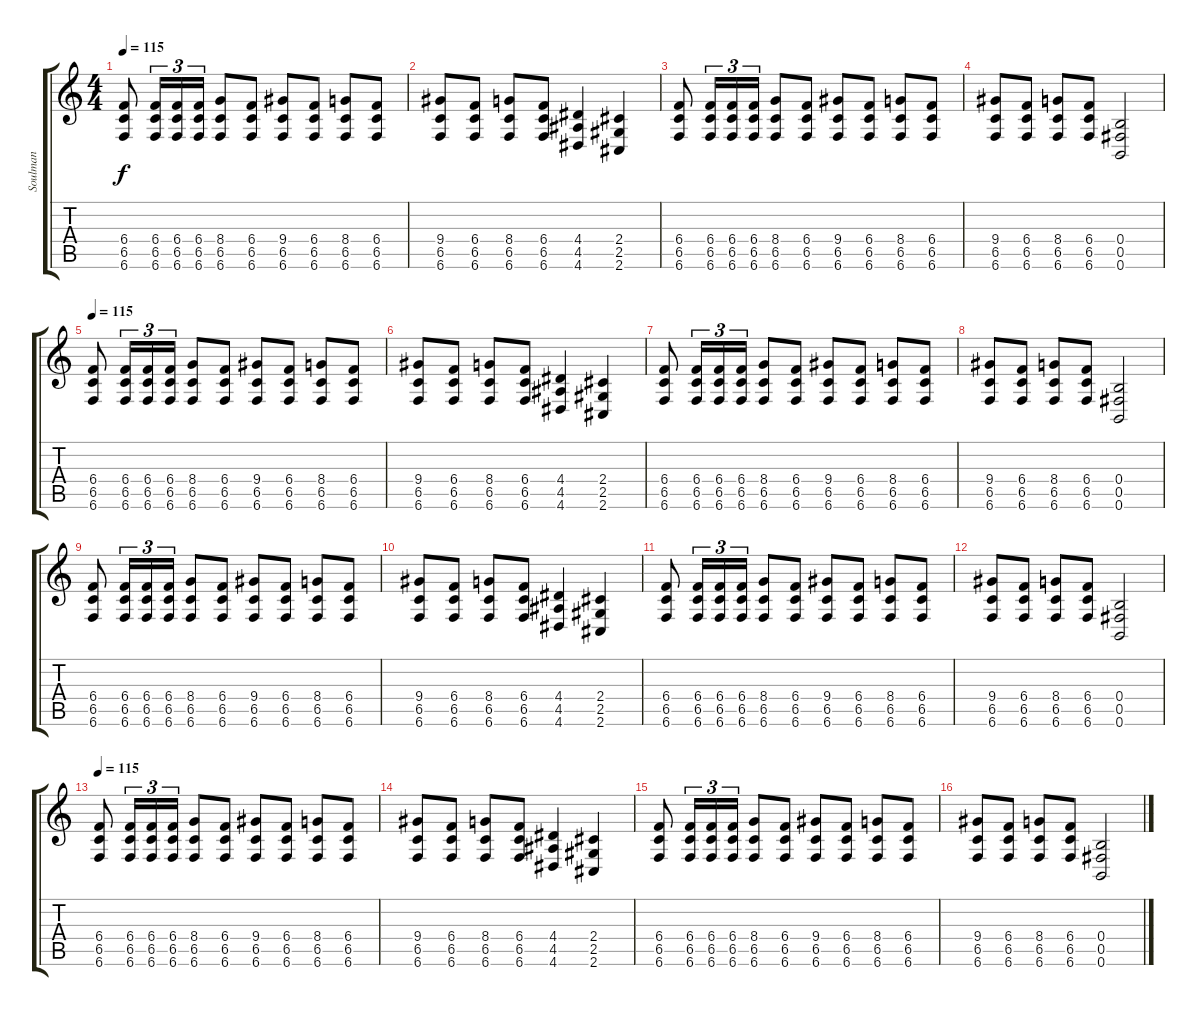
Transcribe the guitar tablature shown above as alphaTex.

\track ("Soulman" "Soulman") {instrument distortionguitar}
\staff {score tabs}
\tuning (Db4 Ab3 E3 B2 Gb2 B1) {hide}
\ts (4 4)
\tempo 115
\clef g2
\ks c
(6.4 6.5 6.6).8{dy f} (6.4 6.5 6.6).16{tu (3 2)} (6.4 6.5 6.6).16{tu (3 2)} (6.4 6.5 6.6).16{tu (3 2)} (8.4 6.5 6.6).8 (6.4 6.5 6.6).8 (9.4 6.5 6.6).8 (6.4 6.5 6.6).8 (8.4 6.5 6.6).8 (6.4 6.5 6.6).8 |
(9.4 6.5 6.6).8 (6.4 6.5 6.6).8 (8.4 6.5 6.6).8 (6.4 6.5 6.6).8 (4.4 4.5 4.6).4 (2.4 2.5 2.6).4 |
(6.4 6.5 6.6).8 (6.4 6.5 6.6).16{tu (3 2)} (6.4 6.5 6.6).16{tu (3 2)} (6.4 6.5 6.6).16{tu (3 2)} (8.4 6.5 6.6).8 (6.4 6.5 6.6).8 (9.4 6.5 6.6).8 (6.4 6.5 6.6).8 (8.4 6.5 6.6).8 (6.4 6.5 6.6).8 |
(9.4 6.5 6.6).8 (6.4 6.5 6.6).8 (8.4 6.5 6.6).8 (6.4 6.5 6.6).8 (0.4 0.5 0.6).2 |
\tempo 115
(6.4 6.5 6.6).8 (6.4 6.5 6.6).16{tu (3 2)} (6.4 6.5 6.6).16{tu (3 2)} (6.4 6.5 6.6).16{tu (3 2)} (8.4 6.5 6.6).8 (6.4 6.5 6.6).8 (9.4 6.5 6.6).8 (6.4 6.5 6.6).8 (8.4 6.5 6.6).8 (6.4 6.5 6.6).8 |
(9.4 6.5 6.6).8 (6.4 6.5 6.6).8 (8.4 6.5 6.6).8 (6.4 6.5 6.6).8 (4.4 4.5 4.6).4 (2.4 2.5 2.6).4 |
(6.4 6.5 6.6).8 (6.4 6.5 6.6).16{tu (3 2)} (6.4 6.5 6.6).16{tu (3 2)} (6.4 6.5 6.6).16{tu (3 2)} (8.4 6.5 6.6).8 (6.4 6.5 6.6).8 (9.4 6.5 6.6).8 (6.4 6.5 6.6).8 (8.4 6.5 6.6).8 (6.4 6.5 6.6).8 |
(9.4 6.5 6.6).8 (6.4 6.5 6.6).8 (8.4 6.5 6.6).8 (6.4 6.5 6.6).8 (0.4 0.5 0.6).2 |
(6.4 6.5 6.6).8 (6.4 6.5 6.6).16{tu (3 2)} (6.4 6.5 6.6).16{tu (3 2)} (6.4 6.5 6.6).16{tu (3 2)} (8.4 6.5 6.6).8 (6.4 6.5 6.6).8 (9.4 6.5 6.6).8 (6.4 6.5 6.6).8 (8.4 6.5 6.6).8 (6.4 6.5 6.6).8 |
(9.4 6.5 6.6).8 (6.4 6.5 6.6).8 (8.4 6.5 6.6).8 (6.4 6.5 6.6).8 (4.4 4.5 4.6).4 (2.4 2.5 2.6).4 |
(6.4 6.5 6.6).8 (6.4 6.5 6.6).16{tu (3 2)} (6.4 6.5 6.6).16{tu (3 2)} (6.4 6.5 6.6).16{tu (3 2)} (8.4 6.5 6.6).8 (6.4 6.5 6.6).8 (9.4 6.5 6.6).8 (6.4 6.5 6.6).8 (8.4 6.5 6.6).8 (6.4 6.5 6.6).8 |
(9.4 6.5 6.6).8 (6.4 6.5 6.6).8 (8.4 6.5 6.6).8 (6.4 6.5 6.6).8 (0.4 0.5 0.6).2 |
\tempo 115
(6.4 6.5 6.6).8 (6.4 6.5 6.6).16{tu (3 2)} (6.4 6.5 6.6).16{tu (3 2)} (6.4 6.5 6.6).16{tu (3 2)} (8.4 6.5 6.6).8 (6.4 6.5 6.6).8 (9.4 6.5 6.6).8 (6.4 6.5 6.6).8 (8.4 6.5 6.6).8 (6.4 6.5 6.6).8 |
(9.4 6.5 6.6).8 (6.4 6.5 6.6).8 (8.4 6.5 6.6).8 (6.4 6.5 6.6).8 (4.4 4.5 4.6).4 (2.4 2.5 2.6).4 |
(6.4 6.5 6.6).8 (6.4 6.5 6.6).16{tu (3 2)} (6.4 6.5 6.6).16{tu (3 2)} (6.4 6.5 6.6).16{tu (3 2)} (8.4 6.5 6.6).8 (6.4 6.5 6.6).8 (9.4 6.5 6.6).8 (6.4 6.5 6.6).8 (8.4 6.5 6.6).8 (6.4 6.5 6.6).8 |
(9.4 6.5 6.6).8 (6.4 6.5 6.6).8 (8.4 6.5 6.6).8 (6.4 6.5 6.6).8 (0.4 0.5 0.6).2
